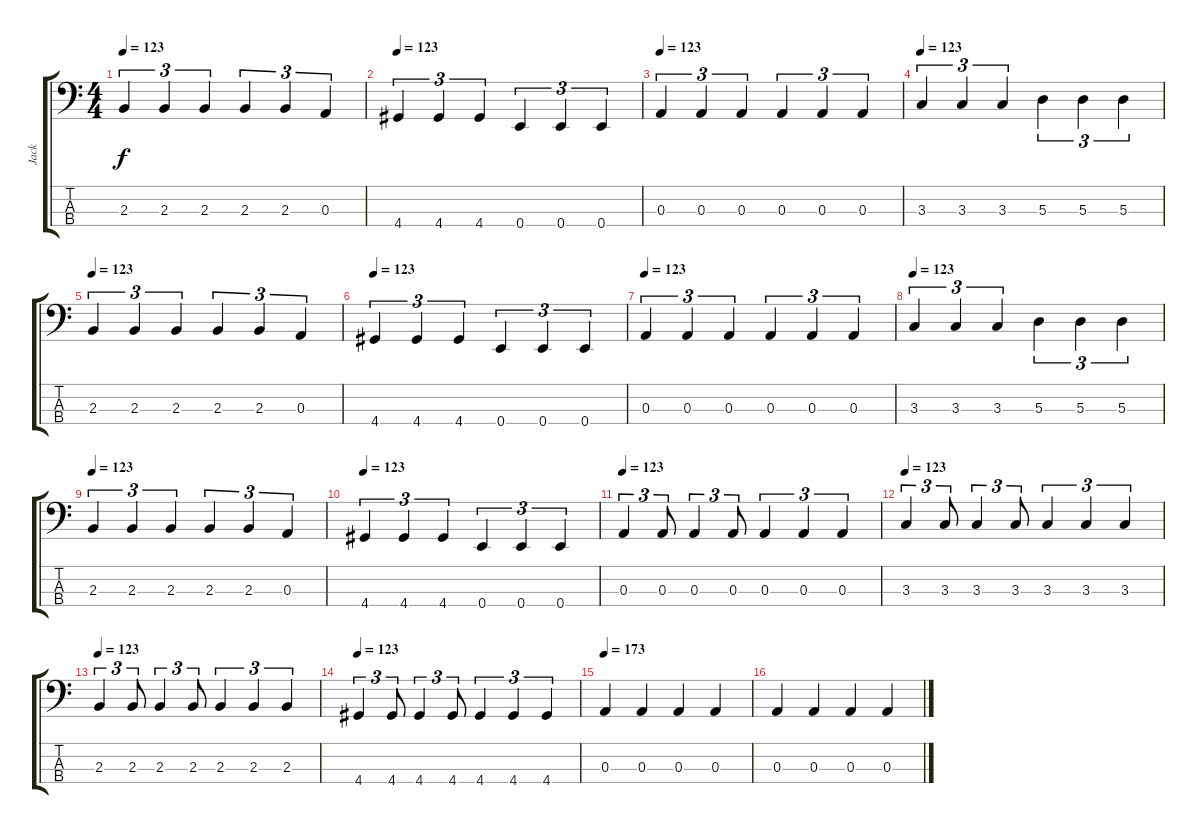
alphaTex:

\track ("Jack" "Jack") {instrument electricbassfinger}
\staff {score tabs}
\tuning (G2 D2 A1 E1) {hide}
\ts (4 4)
\tempo 123
\clef f4
\ks c
2.3.4{tu (3 2) dy f} 2.3.4{tu (3 2)} 2.3.4{tu (3 2)} 2.3.4{tu (3 2)} 2.3.4{tu (3 2)} 0.3.4{tu (3 2)} |
\tempo 123
4.4.4{tu (3 2)} 4.4.4{tu (3 2)} 4.4.4{tu (3 2)} 0.4.4{tu (3 2)} 0.4.4{tu (3 2)} 0.4.4{tu (3 2)} |
\tempo 123
0.3.4{tu (3 2)} 0.3.4{tu (3 2)} 0.3.4{tu (3 2)} 0.3.4{tu (3 2)} 0.3.4{tu (3 2)} 0.3.4{tu (3 2)} |
\tempo 123
3.3.4{tu (3 2)} 3.3.4{tu (3 2)} 3.3.4{tu (3 2)} 5.3.4{tu (3 2)} 5.3.4{tu (3 2)} 5.3.4{tu (3 2)} |
\tempo 123
2.3.4{tu (3 2)} 2.3.4{tu (3 2)} 2.3.4{tu (3 2)} 2.3.4{tu (3 2)} 2.3.4{tu (3 2)} 0.3.4{tu (3 2)} |
\tempo 123
4.4.4{tu (3 2)} 4.4.4{tu (3 2)} 4.4.4{tu (3 2)} 0.4.4{tu (3 2)} 0.4.4{tu (3 2)} 0.4.4{tu (3 2)} |
\tempo 123
0.3.4{tu (3 2)} 0.3.4{tu (3 2)} 0.3.4{tu (3 2)} 0.3.4{tu (3 2)} 0.3.4{tu (3 2)} 0.3.4{tu (3 2)} |
\tempo 123
3.3.4{tu (3 2)} 3.3.4{tu (3 2)} 3.3.4{tu (3 2)} 5.3.4{tu (3 2)} 5.3.4{tu (3 2)} 5.3.4{tu (3 2)} |
\tempo 123
2.3.4{tu (3 2)} 2.3.4{tu (3 2)} 2.3.4{tu (3 2)} 2.3.4{tu (3 2)} 2.3.4{tu (3 2)} 0.3.4{tu (3 2)} |
\tempo 123
4.4.4{tu (3 2)} 4.4.4{tu (3 2)} 4.4.4{tu (3 2)} 0.4.4{tu (3 2)} 0.4.4{tu (3 2)} 0.4.4{tu (3 2)} |
\tempo 123
0.3.4{tu (3 2)} 0.3.8{tu (3 2)} 0.3.4{tu (3 2)} 0.3.8{tu (3 2)} 0.3.4{tu (3 2)} 0.3.4{tu (3 2)} 0.3.4{tu (3 2)} |
\tempo 123
3.3.4{tu (3 2)} 3.3.8{tu (3 2)} 3.3.4{tu (3 2)} 3.3.8{tu (3 2)} 3.3.4{tu (3 2)} 3.3.4{tu (3 2)} 3.3.4{tu (3 2)} |
\tempo 123
2.3.4{tu (3 2)} 2.3.8{tu (3 2)} 2.3.4{tu (3 2)} 2.3.8{tu (3 2)} 2.3.4{tu (3 2)} 2.3.4{tu (3 2)} 2.3.4{tu (3 2)} |
\tempo 123
4.4.4{tu (3 2)} 4.4.8{tu (3 2)} 4.4.4{tu (3 2)} 4.4.8{tu (3 2)} 4.4.4{tu (3 2)} 4.4.4{tu (3 2)} 4.4.4{tu (3 2)} |
\tempo 173
0.3.4 0.3.4 0.3.4 0.3.4 |
0.3.4 0.3.4 0.3.4 0.3.4
